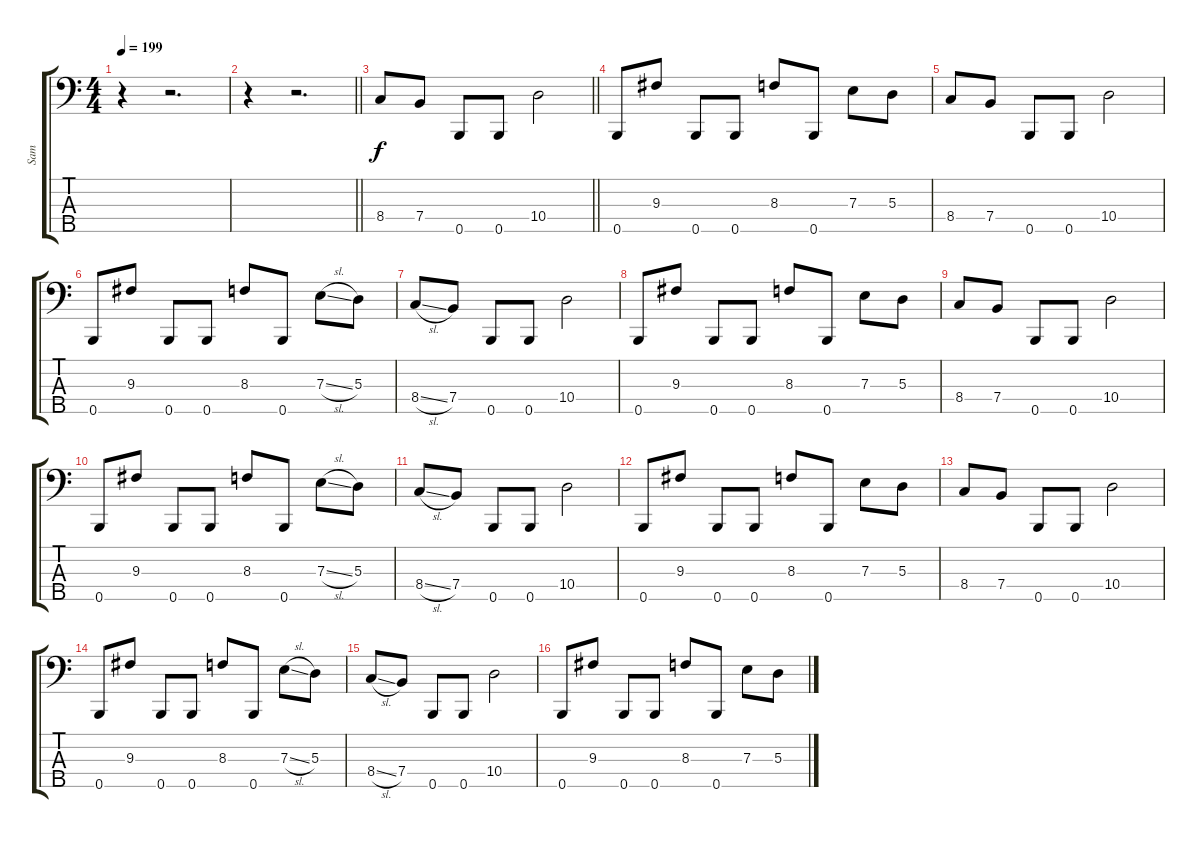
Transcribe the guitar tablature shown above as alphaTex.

\track ("Sam" "Sam") {instrument electricbassfinger}
\staff {score tabs}
\tuning (G2 D2 A1 E1 B0) {hide}
\ts (4 4)
\tempo 199
\clef f4
\ks c
r.4{dy f} r.2{d} |
\barLineRight lightlight
r.4 r.2{d} |
\barLineRight lightlight
8.4.8 7.4.8 0.5.8 0.5.8 10.4.2 |
0.5.8 9.3.8 0.5.8 0.5.8 8.3.8 0.5.8 7.3.8 5.3.8 |
8.4.8 7.4.8 0.5.8 0.5.8 10.4.2 |
0.5.8 9.3.8 0.5.8 0.5.8 8.3.8 0.5.8 7.3{sl}.8 5.3.8 |
8.4{sl}.8 7.4.8 0.5.8 0.5.8 10.4.2 |
0.5.8 9.3.8 0.5.8 0.5.8 8.3.8 0.5.8 7.3.8 5.3.8 |
8.4.8 7.4.8 0.5.8 0.5.8 10.4.2 |
0.5.8 9.3.8 0.5.8 0.5.8 8.3.8 0.5.8 7.3{sl}.8 5.3.8 |
8.4{sl}.8 7.4.8 0.5.8 0.5.8 10.4.2 |
0.5.8 9.3.8 0.5.8 0.5.8 8.3.8 0.5.8 7.3.8 5.3.8 |
8.4.8 7.4.8 0.5.8 0.5.8 10.4.2 |
0.5.8 9.3.8 0.5.8 0.5.8 8.3.8 0.5.8 7.3{sl}.8 5.3.8 |
8.4{sl}.8 7.4.8 0.5.8 0.5.8 10.4.2 |
0.5.8 9.3.8 0.5.8 0.5.8 8.3.8 0.5.8 7.3.8 5.3.8
